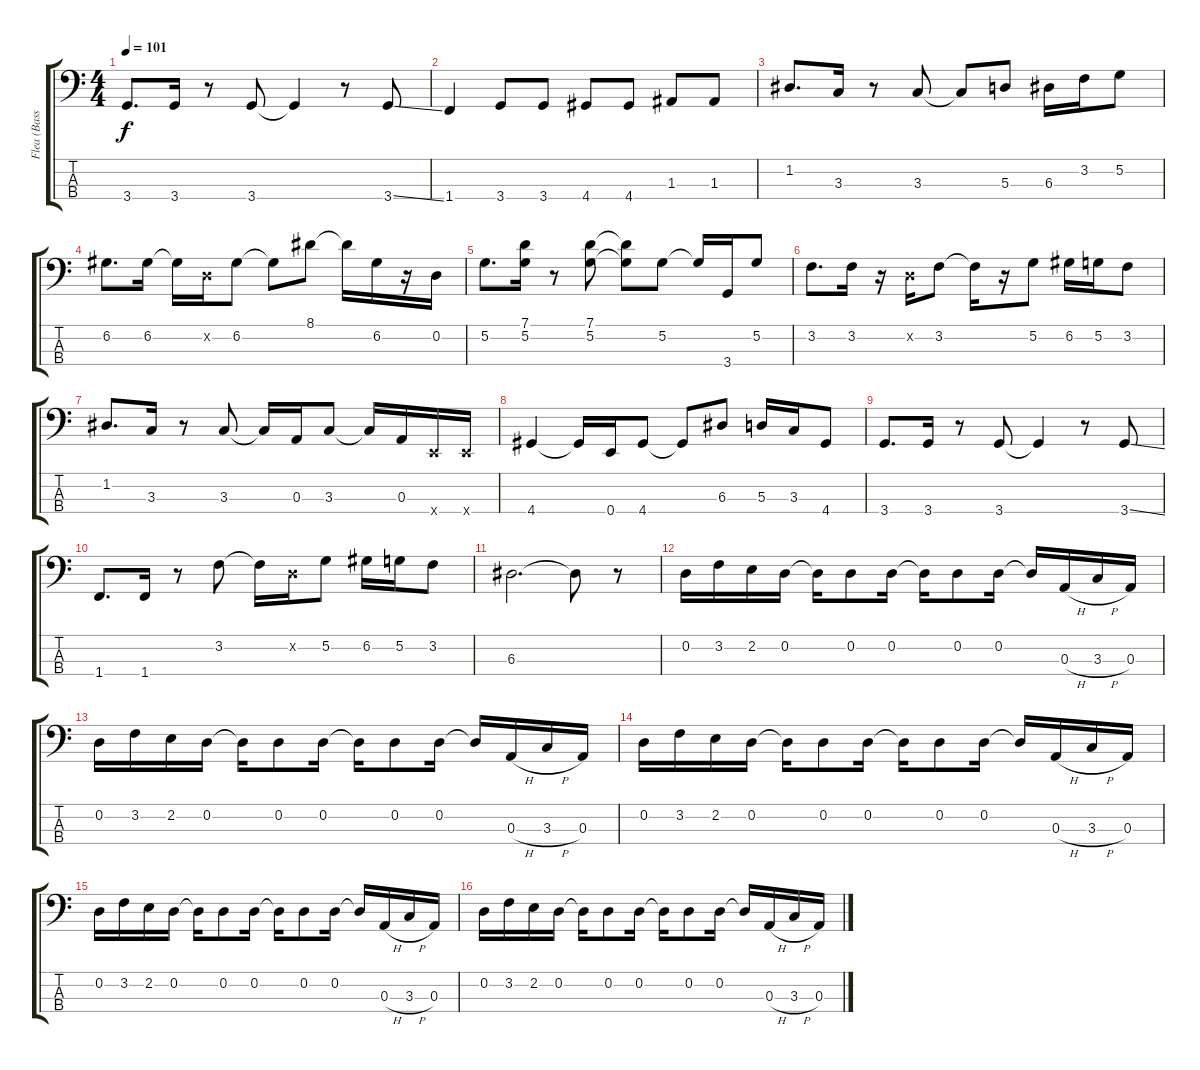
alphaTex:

\track ("Flea (Bass)" "Flea (Bass") {instrument slapbass1}
\staff {score tabs}
\tuning (G2 D2 A1 E1) {hide}
\ts (4 4)
\tempo 101
\clef f4
\ks c
3.4.8{d dy f} 3.4.16 r.8 3.4.8 3.4{t}.4 r.8 3.4{ss}.8 |
1.4.4 3.4.8 3.4.8 4.4.8 4.4.8 1.3.8 1.3.8 |
1.2.8{d} 3.3.16 r.8 3.3.8 3.3{t}.8 5.3.8 6.3.16 3.2.16 5.2.8 |
6.2.8{d} 6.2.16 6.2{t}.16 0.2{x}.16 6.2.8 6.2{t}.8 8.1.8 8.1{t}.16 6.2.16 r.16 0.2.16 |
5.2.8{d} (7.1 5.2).16 r.8 (7.1 5.2).8 (7.1{t} 5.2{t}).8 5.2.8 5.2{t}.16 3.4.16 5.2.8 |
3.2.8{d} 3.2.16 r.16 0.2{x}.16 3.2.8 3.2{t}.16 r.16 5.2.8 6.2.16 5.2.16 3.2.8 |
1.2.8{d} 3.3.16 r.8 3.3.8 3.3{t}.16 0.3.16 3.3.8 3.3{t}.16 0.3.16 0.4{x}.16 0.4{x}.16 |
4.4.4 4.4{t}.16 0.4.16 4.4.8 4.4{t}.8 6.3.8 5.3.16 3.3.16 4.4.8 |
3.4.8{d} 3.4.16 r.8 3.4.8 3.4{t}.4 r.8 3.4{ss}.8 |
1.4.8{d} 1.4.16 r.8 3.2.8 3.2{t}.16 0.2{x}.16 5.2.8 6.2.16 5.2.16 3.2.8 |
6.3.2{d} 6.3{t}.8 r.8 |
0.2.16 3.2.16 2.2.16 0.2.16 0.2{t}.16 0.2.8 0.2.16 0.2{t}.16 0.2.8 0.2.16 0.2{t}.16 0.3{h}.16 3.3{h}.16 0.3.16 |
0.2.16 3.2.16 2.2.16 0.2.16 0.2{t}.16 0.2.8 0.2.16 0.2{t}.16 0.2.8 0.2.16 0.2{t}.16 0.3{h}.16 3.3{h}.16 0.3.16 |
0.2.16 3.2.16 2.2.16 0.2.16 0.2{t}.16 0.2.8 0.2.16 0.2{t}.16 0.2.8 0.2.16 0.2{t}.16 0.3{h}.16 3.3{h}.16 0.3.16 |
0.2.16 3.2.16 2.2.16 0.2.16 0.2{t}.16 0.2.8 0.2.16 0.2{t}.16 0.2.8 0.2.16 0.2{t}.16 0.3{h}.16 3.3{h}.16 0.3.16 |
0.2.16 3.2.16 2.2.16 0.2.16 0.2{t}.16 0.2.8 0.2.16 0.2{t}.16 0.2.8 0.2.16 0.2{t}.16 0.3{h}.16 3.3{h}.16 0.3.16
